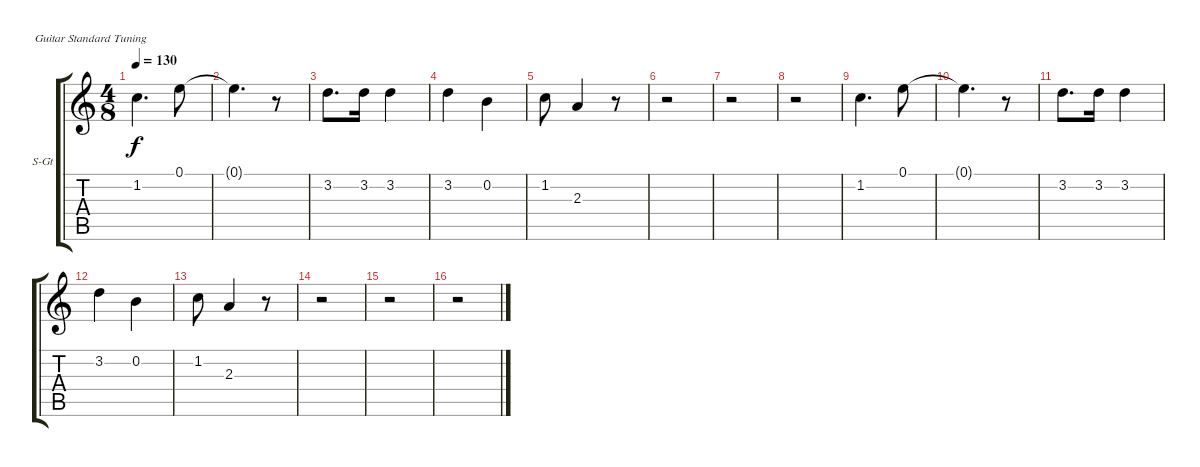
\bracketExtendMode groupsimilarinstruments
\firstSystemTrackNameOrientation horizontal
\otherSystemsTrackNameOrientation horizontal
\track ("Вокал" "S-Gt") {instrument fx5brightness}
\staff {score tabs}
\tuning (E4 B3 G3 D3 A2 E2)
\displaytranspose 12
\ts (4 8)
\tempo 130
\clef g2
\ks c
1.2.4{d dy f} 0.1.8 |
0.1{t}.4{d} r.8 |
3.2.8{d} 3.2.16 3.2.4 |
3.2.4 0.2.4 |
1.2.8 2.3.4 r.8 |
r.2 |
r.2 |
r.2 |
1.2.4{d} 0.1.8 |
0.1{t}.4{d} r.8 |
3.2.8{d} 3.2.16 3.2.4 |
3.2.4 0.2.4 |
1.2.8 2.3.4 r.8 |
r.2 |
r.2 |
r.2
